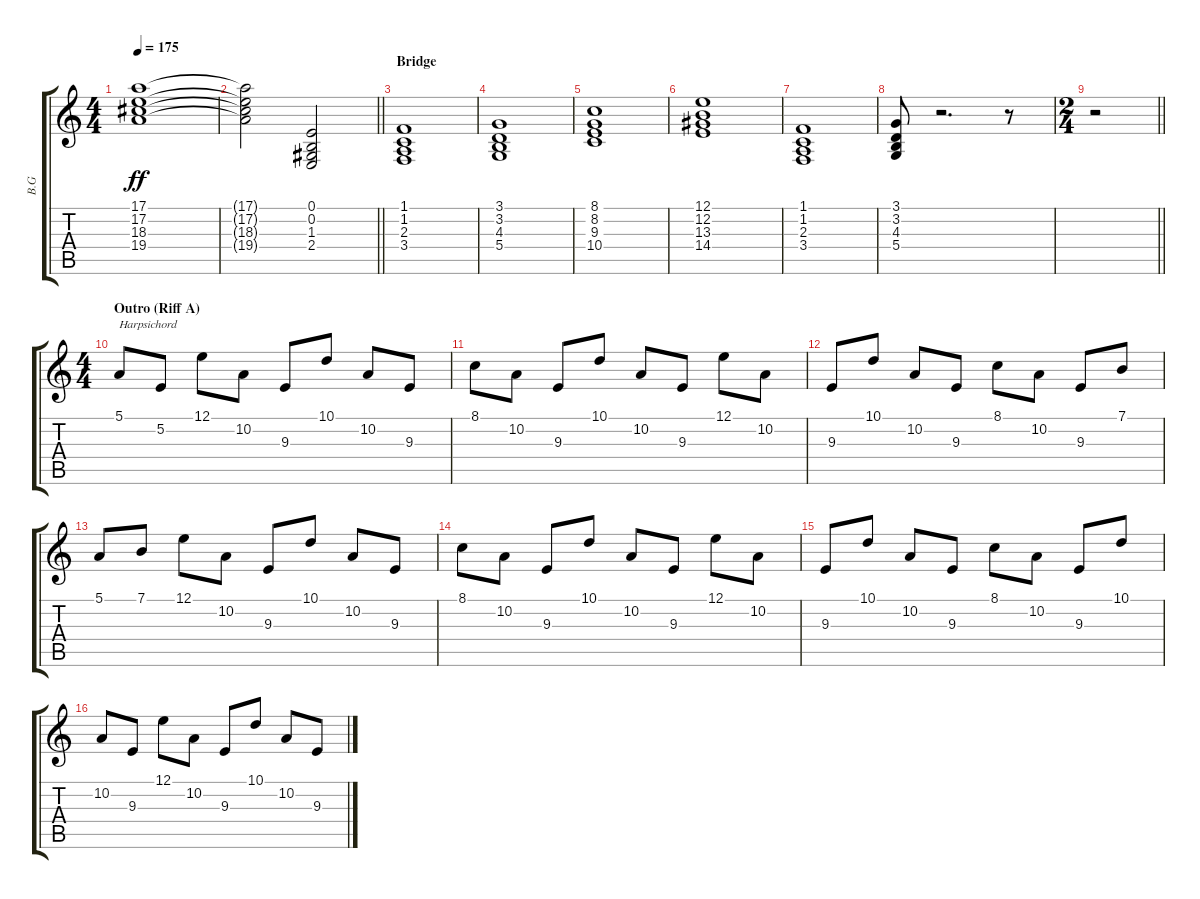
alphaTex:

\track ("B.G" "B.G") {instrument harpsichord}
\staff {score tabs}
\tuning (E4 B3 G3 D3 A2 E2) {hide}
\ts (4 4)
\tempo 175
\clef g2
\ks c
(17.1 17.2 18.3 19.4).1{dy ff} |
\barLineRight lightlight
(17.1{t} 17.2{t} 18.3{t} 19.4{t}).2 (0.1 0.2 1.3 2.4).2 |
\section ("" "Bridge")
(1.1 1.2 2.3 3.4).1 |
(3.1 3.2 4.3 5.4).1 |
(8.1 8.2 9.3 10.4).1 |
(12.1 12.2 13.3 14.4).1 |
(1.1 1.2 2.3 3.4).1 |
(3.1 3.2 4.3 5.4).8 r.2{d} r.8 |
\ts (2 4)
\barLineRight lightlight
r.2 |
\ts (4 4)
\section ("" "Outro (Riff A)")
5.1.8{txt "Harpsichord" instrument harpsichord} 5.2.8 12.1.8 10.2.8 9.3.8 10.1.8 10.2.8 9.3.8 |
8.1.8 10.2.8 9.3.8 10.1.8 10.2.8 9.3.8 12.1.8 10.2.8 |
9.3.8 10.1.8 10.2.8 9.3.8 8.1.8 10.2.8 9.3.8 7.1.8 |
5.1.8 7.1.8 12.1.8 10.2.8 9.3.8 10.1.8 10.2.8 9.3.8 |
8.1.8 10.2.8 9.3.8 10.1.8 10.2.8 9.3.8 12.1.8 10.2.8 |
9.3.8 10.1.8 10.2.8 9.3.8 8.1.8 10.2.8 9.3.8 10.1.8 |
10.2.8 9.3.8 12.1.8 10.2.8 9.3.8 10.1.8 10.2.8 9.3.8
